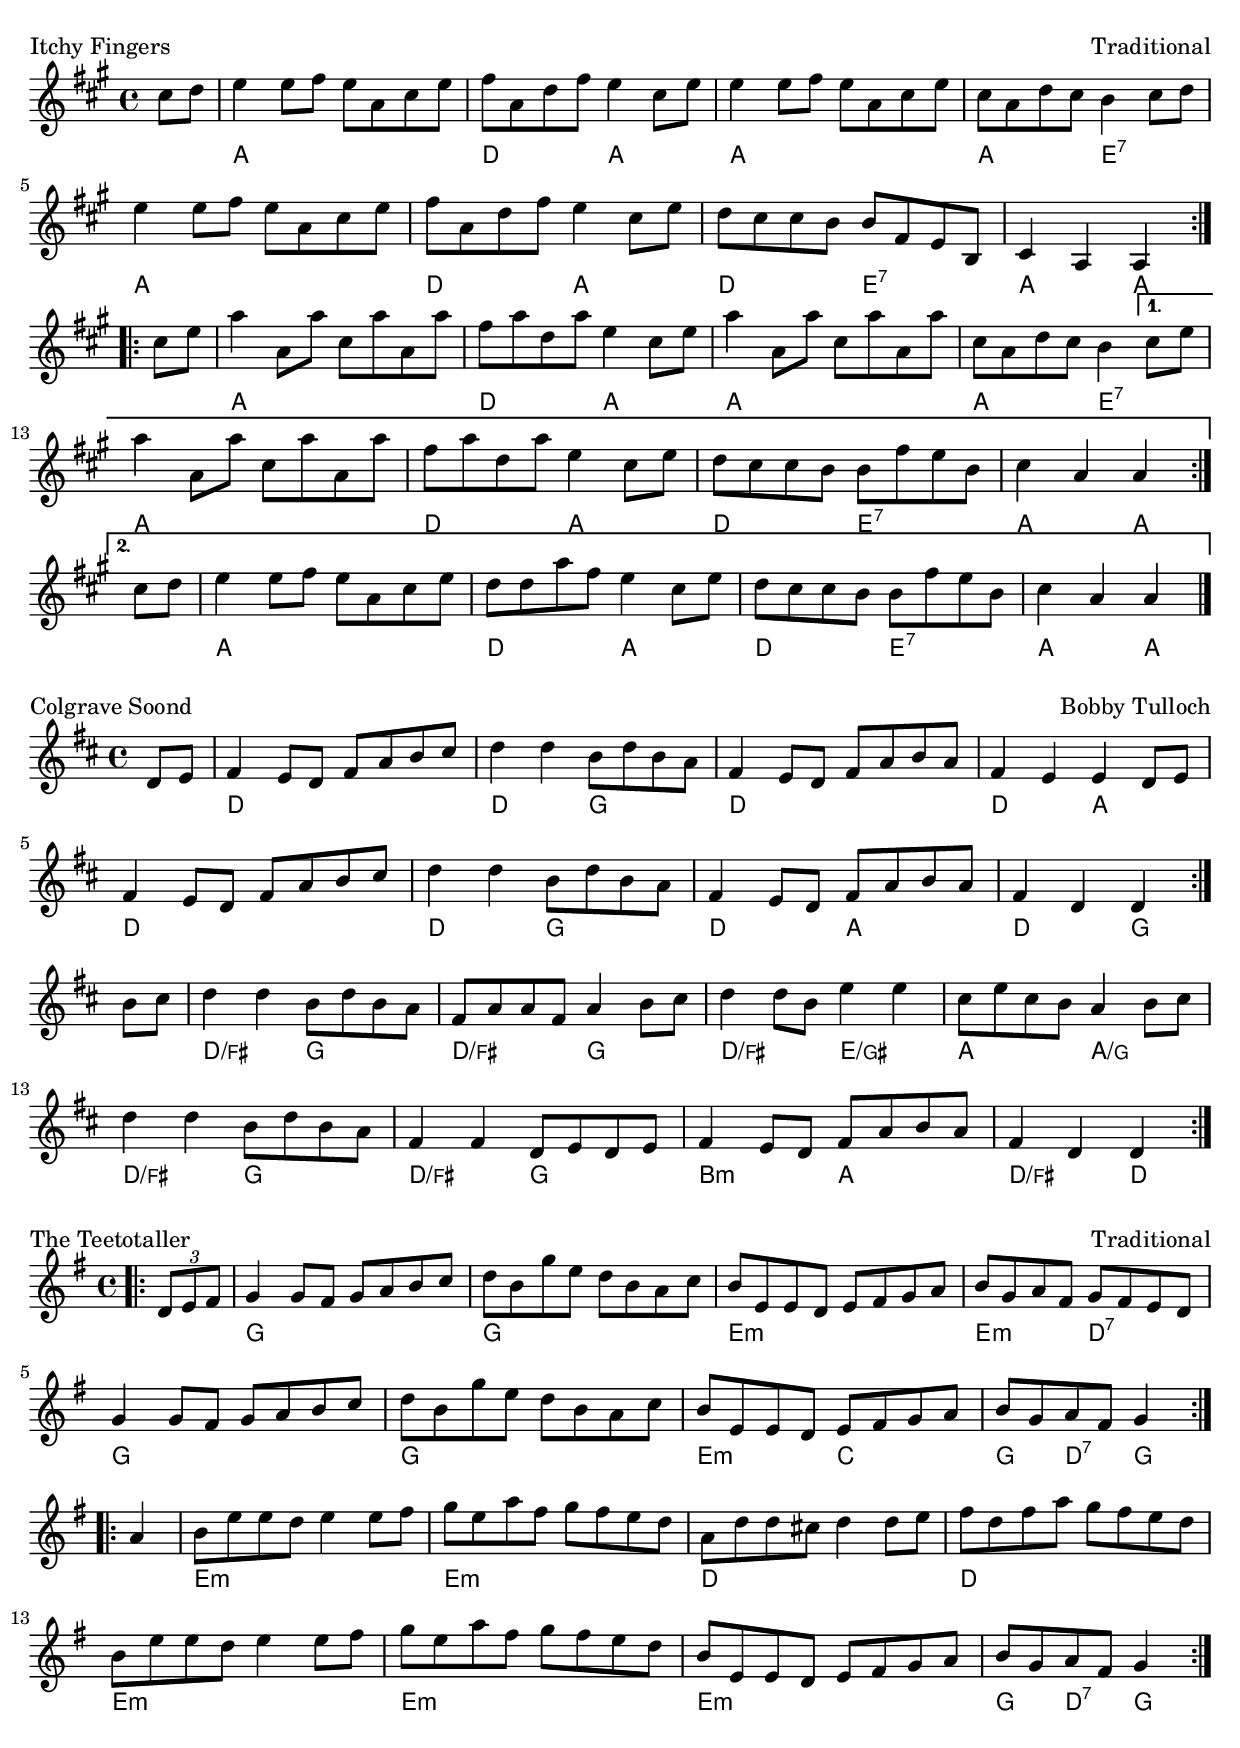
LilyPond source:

\version "2.22.0"

\version "2.22.0"

\include "../helpers/preamble.ly"

\score {
    \relative c'' {
        <<
        {
            \clef treble
            \key a \major
            \time 4/4
            \partial 4 cs8 d |
            e4 e8 fs e a, cs e | fs a, d fs e4 cs8 e | e4 e8 fs e a, cs e | cs a d cs b4 cs8 d |
            e4 e8 fs e a, cs e | fs a, d fs e4 cs8 e | d cs cs b b fs e b | cs4 a a \bar":|.|:" \break
            \repeat volta 2 {
                cs'8 e | a4 a,8 a' cs, a' a, a' | fs a d, a' e4 cs8 e | a4 a,8 a' cs, a' a, a' | cs, a d cs b4 
            }

            \alternative {
                {cs8 e | \break a4 a,8 a' cs, a' a, a' | fs a d, a' e4 cs8 e | d cs cs b b fs' e b | cs4 a a \break}
                {cs8 d | e4 e8 fs e a, cs e | d d a' fs e4 cs8 e | d cs cs b b fs' e b | cs4 a a \bar"|."}
            }
        }
        \chords {
            \partial 4 s4 | a1 | d2 a | a1 | a2 e:7 |
            a1 | d2 a | d e:7 | a a |
            a1 | d2 a | a1 | a2 e:7 |
            a1 | d2 a | d e:7 | a a |
            a1 | d2 a | d e:7 | a a4 |
        }
        >>
    }

    \header {
        piece = "Itchy Fingers"
        opus = "Traditional"
    }
}


\version "2.22.0"

\include "../helpers/preamble.ly"

\score {
  \relative c'{
    <<
      {
        \clef treble
        \key d \major
        \time 4/4
        \partial 4 d8 e |
        fs4 e8 d fs a b cs |
        d4 d b8 d b a |
        fs4 e8 d fs a b a |
        fs4 e e d8 e |
        fs4 e8 d fs a b cs |
        d4 d b8 d b a |
        fs4 e8 d fs a b a |
        fs4 d d \bar":|."\break
        b'8 cs | d4 d b8 d b a |
        fs a a fs a4 b8 cs |
        d4 d8 b e4 e |
        cs8 e cs b a4 b8 cs |
        d4 d b8 d b a |
        fs4 fs d8 e d e |
        fs4 e8 d fs a b a |
        fs4 d d \bar":|."
      }
      \new ChordNames{
        \chordmode {
          \partial 4 s4 |
          d1 | d2 g2 | d1 | d2 a | d1 | d2 g | d2 a | d g |
          d/fs g | d/fs g | d/fs e/gs | a a/g | d/fs g | d/fs g | b:m a | d/fs d4 
        }
      }
    >>
  }
  \header {
    piece = "Colgrave Soond"
    opus = "Bobby Tulloch"
  }
}


\version "2.22.0"

\include "../helpers/preamble.ly"

\score {
    \relative c'' {
        <<
        {
            \clef treble
            \key g \major
            \time 4/4
            \partial 4 \bar".|:" \tuplet 3/2 { d,8 e fs } |
            g4 g8 fs g a b c | d b g' e d b a c | b e, e d e fs g a | b g a fs g fs e d |
            g4 g8 fs g a b c | d b g' e d b a c | b e, e d e fs g a | b g a fs g4 \bar":|.|:" \break
            a4 | b8 e e d e4 e8 fs | g e a fs g fs e d a d d cs d4 d8 e | fs d fs a g fs e d |
            b e e d e4 e8 fs | g e a fs g fs e d | b e, e d e fs g a | b g a fs g4 \bar":|."
        }
        \chords {
            \partial 4 s4 |
            g1 | g | e:m | e2:m d:7 | g1 | g | e2:m c | g4 d:7 g2 |
            e1:m | e:m | d | d | e:m | e:m | e:m | g4 d:7 g |
        }
        >>
    }
    \header {
        piece = "The Teetotaller"
        opus = "Traditional"
    }
}
